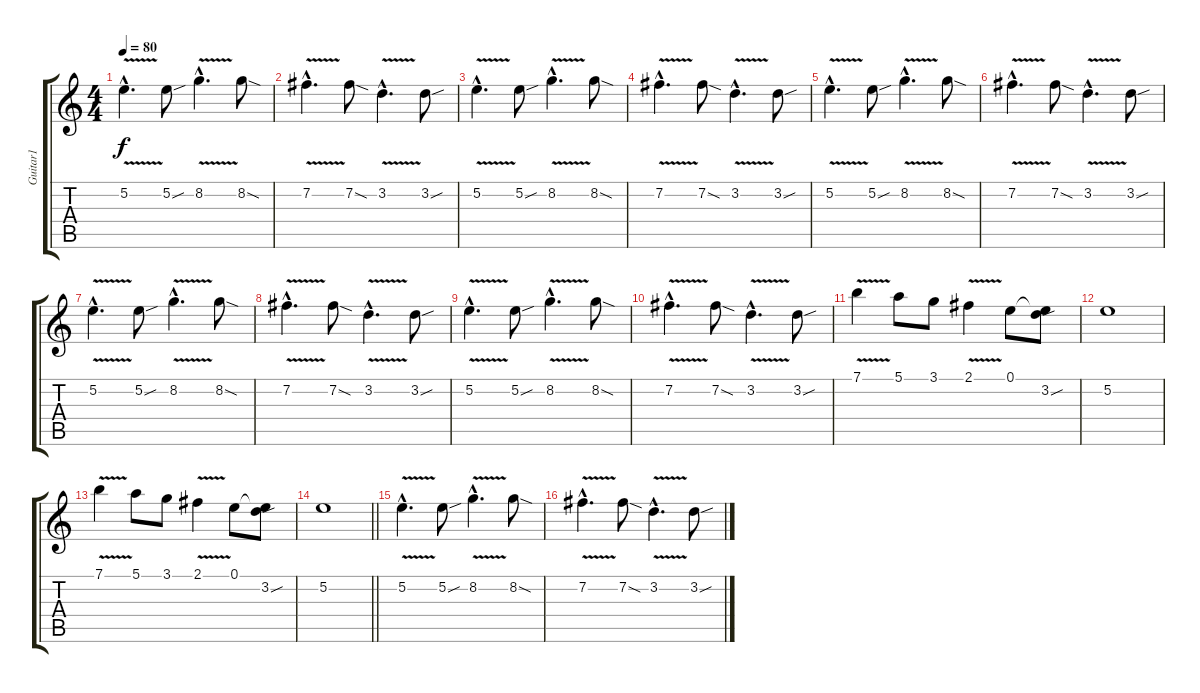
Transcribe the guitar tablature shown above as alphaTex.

\track ("Guitar1" "Guitar1") {instrument acousticguitarsteel}
\staff {score tabs}
\tuning (E4 B3 G3 D3 A2 E2) {hide}
\ts (4 4)
\tempo 80
\clef g2
\ks c
5.2{v hac}.4{d dy f} 5.2{sou}.8 8.2{v hac}.4{d} 8.2{sod}.8 |
7.2{v hac}.4{d} 7.2{sod}.8 3.2{v hac}.4{d} 3.2{sou}.8 |
5.2{v hac}.4{d} 5.2{sou}.8 8.2{v hac}.4{d} 8.2{sod}.8 |
7.2{v hac}.4{d} 7.2{sod}.8 3.2{v hac}.4{d} 3.2{sou}.8 |
5.2{v hac}.4{d} 5.2{sou}.8 8.2{v hac}.4{d} 8.2{sod}.8 |
7.2{v hac}.4{d} 7.2{sod}.8 3.2{v hac}.4{d} 3.2{sou}.8 |
5.2{v hac}.4{d} 5.2{sou}.8 8.2{v hac}.4{d} 8.2{sod}.8 |
7.2{v hac}.4{d} 7.2{sod}.8 3.2{v hac}.4{d} 3.2{sou}.8 |
5.2{v hac}.4{d} 5.2{sou}.8 8.2{v hac}.4{d} 8.2{sod}.8 |
7.2{v hac}.4{d} 7.2{sod}.8 3.2{v hac}.4{d} 3.2{sou}.8 |
7.1{v}.4 5.1.8 3.1.8 2.1{v}.4 0.1.8 (0.1{t} 3.2{sou}).8 |
5.2.1 |
7.1{v}.4 5.1.8 3.1.8 2.1{v}.4 0.1.8 (0.1{t} 3.2{sou}).8 |
\barLineRight lightlight
5.2.1 |
5.2{v hac}.4{d} 5.2{sou}.8 8.2{v hac}.4{d} 8.2{sod}.8 |
7.2{v hac}.4{d} 7.2{sod}.8 3.2{v hac}.4{d} 3.2{sou}.8
